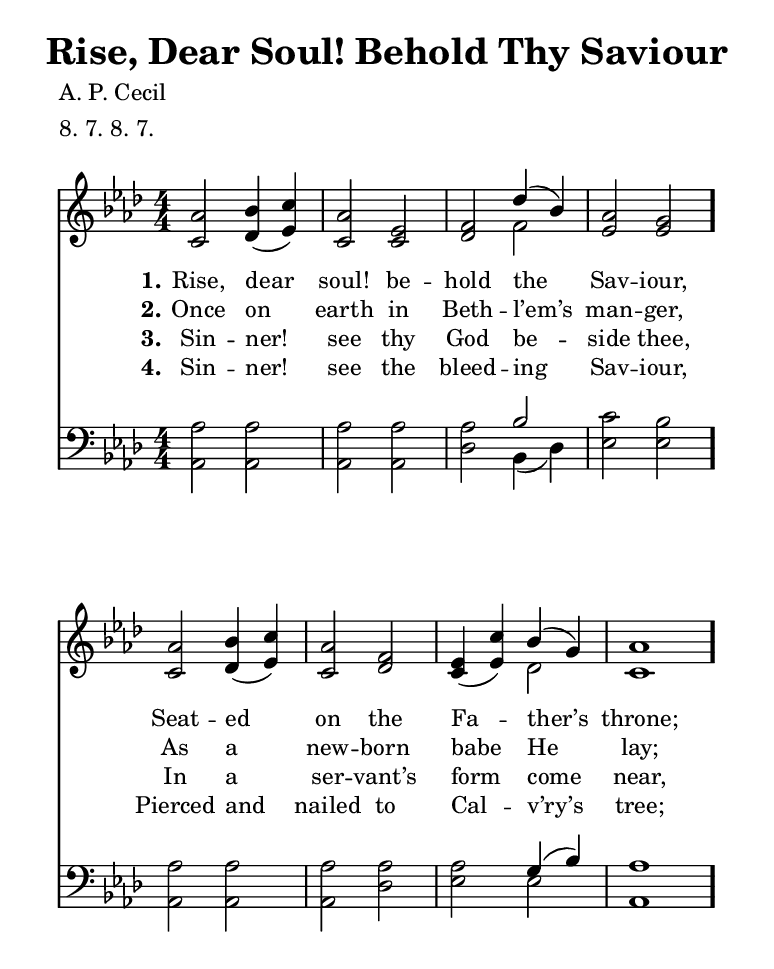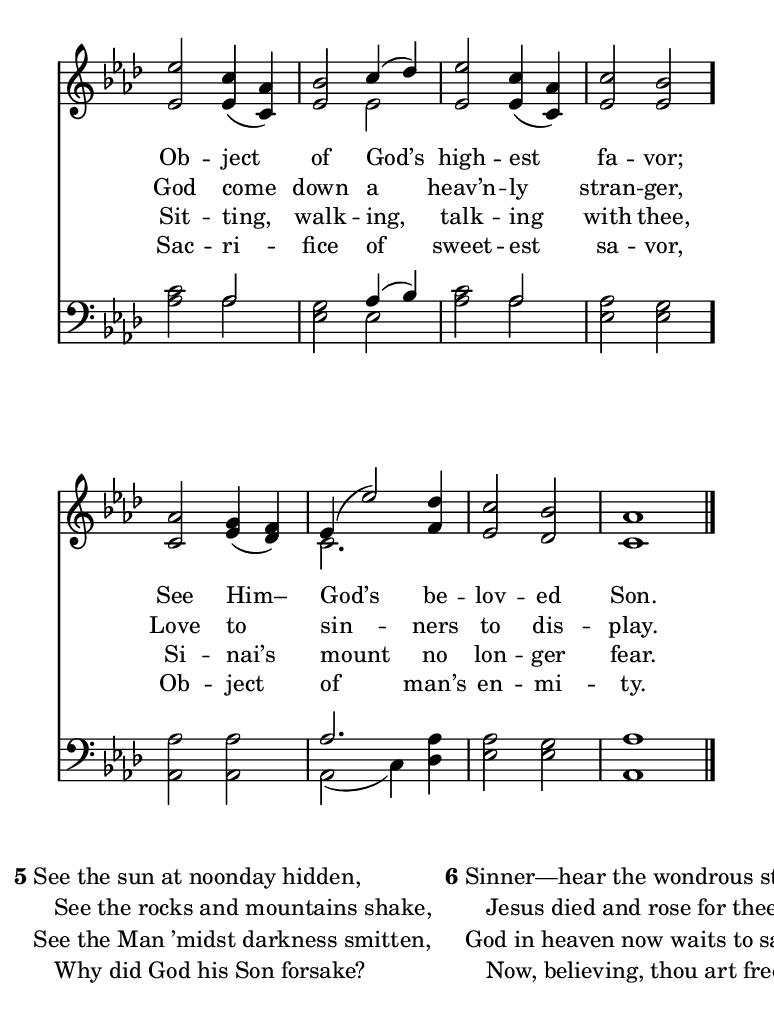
\include "common/global.ily"
\paper {
  \include "common/paper.ily"
  ragged-bottom = ##t
  system-system-spacing.padding = 11
}

\header{
  %gospel
  hymnnumber = "47"
  title = "Rise, Dear Soul! Behold Thy Saviour"
  tunename = "Suffield"
  meter = "8. 7. 8. 7."
  poet = "A. P. Cecil"
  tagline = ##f
}

% for fermata in MIDI
ta = { \tempo 4=120 }
tb = { \tempo 4=60  }

patternAA = { c2 c4( c4) | c2 c2 | c2 c4( c4) | c2 c2 }
patternAB = { c2 c4( c4) | c2 c2 | c2 c2      | c2 c2 }
patternAC = { c2 c2      | c2 c2 | c2 c2      | c2 c2 }
patternAD = { c2 c2      | c2 c2 | c2 c4( c4) | c2 c2 }

patternBA = { c2 c4( c4) | c2 c2 | c4( c4) c4( c4) | c1 }
patternBB = { c2 c4( c4) | c2 c2 | c4( c4) c2      | c1 }
patternBC = { c2 c2      | c2 c2 | c2      c4( c4) | c1 }
patternBD = { c2 c2      | c2 c2 | c2      c2      | c1 }

patternCA = { c2 c4( c4) | c2 c4( c4) | c2 c4( c4) | c2 c2 }
patternCB = { c2 c4( c4) | c2 c2      | c2 c4( c4) | c2 c2 }
patternCC = { c2 c2      | c2 c4( c4) | c2 c2      | c2 c2 }
patternCD = { c2 c2      | c2 c2      | c2 c2      | c2 c2 }

patternDA = { c2 c4( c4) | c4( c2) c4   | c2 c2 | c1 }
patternDB = { c2 c4( c4) | c2.   c4   | c2 c2 | c1 }
patternDC = { c2 c2      | c2.   c4   | c2 c2 | c1 }
patternDD = { c2 c2      | c2( c4) c4 | c2 c2 | c1 }

global = {
  \include "common/overrides.ily"
  \override Staff.TimeSignature.style = #'numbered
  \time 4/4
  \override Score.MetronomeMark.transparent = ##t % hide all fermata changes too
  \ta
  \key aes \major
  \autoBeamOff
}

notesSoprano = {
\global
\relative c'' {

  \changePitch \patternAA { aes bes c | aes ees | f des' bes | aes g }
  \changePitch \patternBA { aes bes c | aes f | ees c' bes g | aes }
  \changePitch \patternCA { ees' c aes | bes c des | ees c aes | c bes }
  \changePitch \patternDA { aes g f | ees ees' des | c bes | aes }

  \bar "|."

}
}

notesAlto = {
\global
\relative e' {

  \changePitch \patternAB { c des ees | c c | des f | ees ees }
  \changePitch \patternBB { c des ees | c des | c ees des | c }
  \changePitch \patternCB { ees ees c | ees ees | ees ees c | ees ees }
  \changePitch \patternDB { c ees des | c f | ees des | c }

}
}

notesTenor = {
\global
\relative a {

  \changePitch \patternAC { aes aes | aes aes | aes bes | c bes }
  \changePitch \patternBC { aes aes | aes aes | aes g bes | aes }
  \changePitch \patternCC { c aes | g aes bes | c aes | aes g }
  \changePitch \patternDC { aes aes | aes aes | aes g | aes }

}
}

notesBass = {
\global
\relative f, {

  \changePitch \patternAD { aes aes | aes aes | des bes des | ees ees }
  \changePitch \patternBD { aes, aes | aes des | ees ees | aes, }
  \changePitch \patternCD { aes' aes | ees ees | aes aes | ees ees }
  \changePitch \patternDD { aes, aes | aes c des | ees ees | aes, }

}
}

wordsA = \lyricmode {
\set stanza = "1."

Rise, dear soul! be -- hold the Sav -- iour, \bar "."
Seat -- ed on the Fa -- ther’s throne; \bar "." \break
Ob -- ject of God’s high -- est fa -- vor; \bar "."
See Him– God’s be -- lov -- ed Son. \bar "." \break

}

wordsB = \lyricmode {
\set stanza = "2."

Once on earth in Beth -- l’em’s man -- ger,
As a new -- born babe He lay;
God come down a heav’n -- ly stran -- ger,
Love to sin -- ners to dis -- play.

}

wordsC = \lyricmode {
\set stanza = "3."

Sin -- ner! see thy God be -- side thee,
In a ser -- vant’s form come near,
Sit -- ting, walk -- ing, talk -- ing with thee,
Si -- nai’s mount no lon -- ger fear.

}

wordsD = \lyricmode {
\set stanza = "4."

Sin -- ner! see the bleed -- ing Sav -- iour,
Pierced and nailed to Cal -- v’ry’s tree;
Sac -- ri -- fice of sweet -- est sa -- vor,
Ob -- ject of man’s en -- mi -- ty.

}

wordsE = \markuplist {

\line { See the sun at noonday hidden, }
\line { { \hspace #2 } See the rocks and mountains shake, }
\line { See the Man ’midst darkness smitten, }
\line { { \hspace #2 } Why did God his Son forsake? }

}

wordsF = \markuplist {

\line { Sinner—hear the wondrous story: }
\line { { \hspace #2 } Jesus died and rose for thee; }
\line { God in heaven now waits to save thee, }
\line { { \hspace #2 } Now, believing, thou art free. }

}

\score {
  \context ChoirStaff <<
    \context Staff = upper <<
      \set Staff.autoBeaming = ##f
      \set ChoirStaff.systemStartDelimiter = #'SystemStartBar
      \set ChoirStaff.printPartCombineTexts = ##f
      \partcombine #'(2 . 9) \notesSoprano \notesAlto
      \context NullVoice = sopranos { \voiceOne << \notesSoprano >> }
      \context NullVoice = altos { \voiceTwo << \notesAlto >> }
      \context Lyrics = one   \lyricsto sopranos \wordsA
      \context Lyrics = two   \lyricsto sopranos \wordsB
      \context Lyrics = three \lyricsto sopranos \wordsC
      \context Lyrics = four  \lyricsto sopranos \wordsD
    >>
    \context Staff = men <<
      \set Staff.autoBeaming = ##f
      \clef bass
      \set ChoirStaff.printPartCombineTexts = ##f
      \partcombine #'(2 . 9) \notesTenor \notesBass
      \context NullVoice = tenors { \voiceOne << \notesTenor >> }
      \context NullVoice = basses { \voiceTwo << \notesBass >> }
    >>
  >>
  \layout {
    \include "common/layout.ily"
  }
  \midi{
    \include "common/midi.ily"
  }
}

\markup { \fill-line {
  \hspace #0.1
  \line{ \bold 5 \column { \wordsE } }
  \hspace #0.1
  \line{ \bold 6 \column { \wordsF } }
  \hspace #0.1
} }

\version "2.19.49"  % necessary for upgrading to future LilyPond versions.

% vi:set et ts=2 sw=2 ai nocindent syntax=lilypond:
